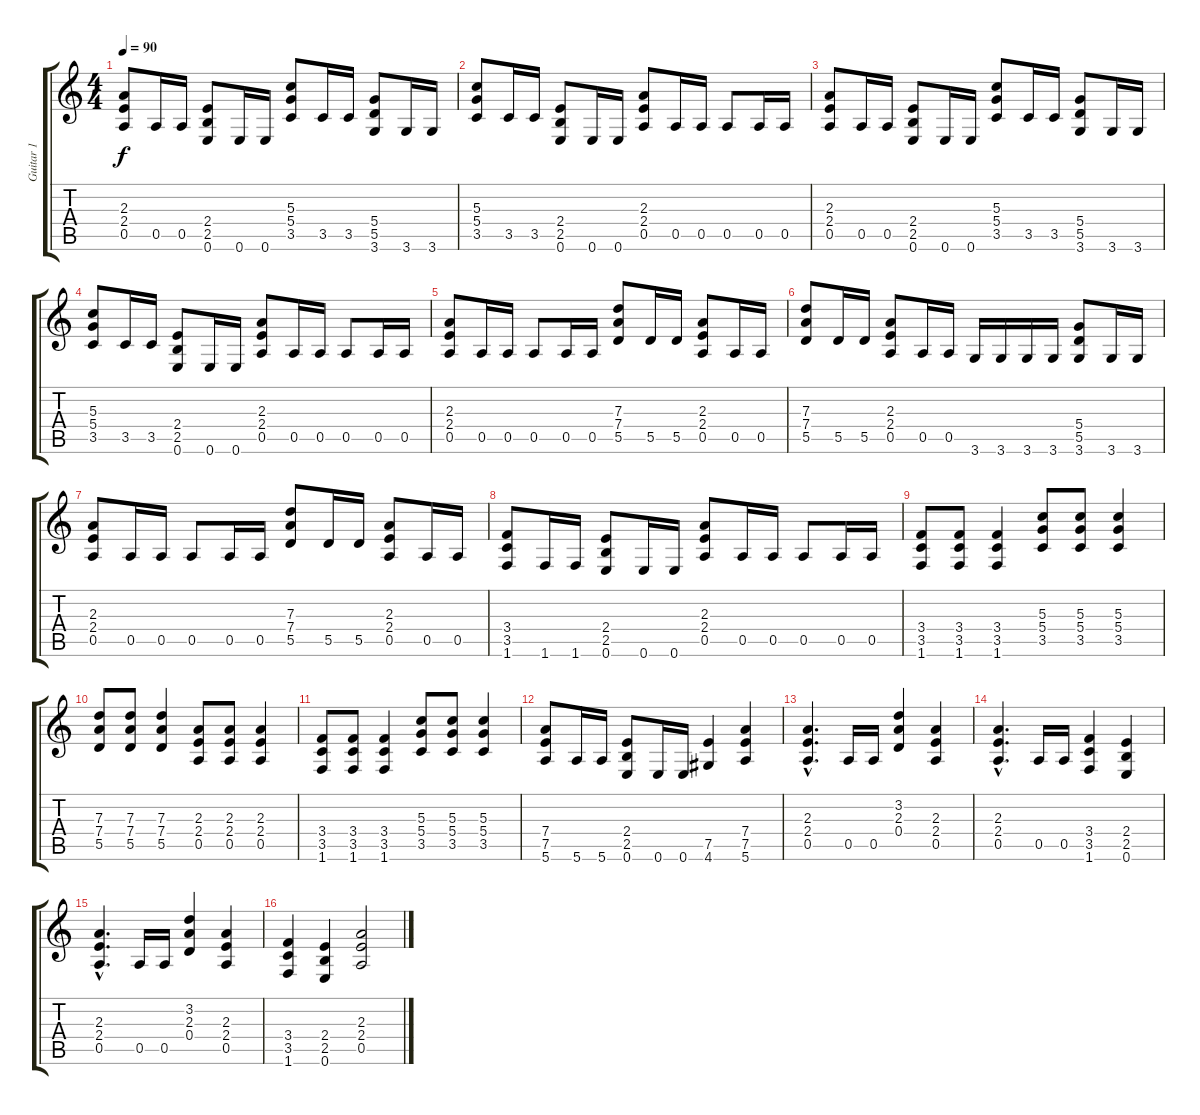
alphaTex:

\track ("Guitar 1" "Guitar 1") {instrument acousticguitarnylon}
\staff {score tabs}
\tuning (E4 B3 G3 D3 A2 E2) {hide}
\ts (4 4)
\tempo 90
\clef g2
\ks c
(2.3 2.4 0.5).8{dy f} 0.5.16 0.5.16 (2.4 2.5 0.6).8 0.6.16 0.6.16 (5.3 5.4 3.5).8 3.5.16 3.5.16 (5.4 5.5 3.6).8 3.6.16 3.6.16 |
(5.3 5.4 3.5).8 3.5.16 3.5.16 (2.4 2.5 0.6).8 0.6.16 0.6.16 (2.3 2.4 0.5).8 0.5.16 0.5.16 0.5.8 0.5.16 0.5.16 |
(2.3 2.4 0.5).8 0.5.16 0.5.16 (2.4 2.5 0.6).8 0.6.16 0.6.16 (5.3 5.4 3.5).8 3.5.16 3.5.16 (5.4 5.5 3.6).8 3.6.16 3.6.16 |
(5.3 5.4 3.5).8 3.5.16 3.5.16 (2.4 2.5 0.6).8 0.6.16 0.6.16 (2.3 2.4 0.5).8 0.5.16 0.5.16 0.5.8 0.5.16 0.5.16 |
(2.3 2.4 0.5).8 0.5.16 0.5.16 0.5.8 0.5.16 0.5.16 (7.3 7.4 5.5).8 5.5.16 5.5.16 (2.3 2.4 0.5).8 0.5.16 0.5.16 |
(7.3 7.4 5.5).8 5.5.16 5.5.16 (2.3 2.4 0.5).8 0.5.16 0.5.16 3.6.16 3.6.16 3.6.16 3.6.16 (5.4 5.5 3.6).8 3.6.16 3.6.16 |
(2.3 2.4 0.5).8 0.5.16 0.5.16 0.5.8 0.5.16 0.5.16 (7.3 7.4 5.5).8 5.5.16 5.5.16 (2.3 2.4 0.5).8 0.5.16 0.5.16 |
(3.4 3.5 1.6).8 1.6.16 1.6.16 (2.4 2.5 0.6).8 0.6.16 0.6.16 (2.3 2.4 0.5).8 0.5.16 0.5.16 0.5.8 0.5.16 0.5.16 |
(3.4 3.5 1.6).8 (3.4 3.5 1.6).8 (3.4 3.5 1.6).4 (5.3 5.4 3.5).8 (5.3 5.4 3.5).8 (5.3 5.4 3.5).4 |
(7.3 7.4 5.5).8 (7.3 7.4 5.5).8 (7.3 7.4 5.5).4 (2.3 2.4 0.5).8 (2.3 2.4 0.5).8 (2.3 2.4 0.5).4 |
(3.4 3.5 1.6).8 (3.4 3.5 1.6).8 (3.4 3.5 1.6).4 (5.3 5.4 3.5).8 (5.3 5.4 3.5).8 (5.3 5.4 3.5).4 |
(7.4 7.5 5.6).8 5.6.16 5.6.16 (2.4 2.5 0.6).8 0.6.16 0.6.16 (7.5 4.6).4 (7.4 7.5 5.6).4 |
(2.3{hac} 2.4{hac} 0.5{hac}).4{d} 0.5.16 0.5.16 (3.2 2.3 0.4).4 (2.3 2.4 0.5).4 |
(2.3{hac} 2.4{hac} 0.5{hac}).4{d} 0.5.16 0.5.16 (3.4 3.5 1.6).4 (2.4 2.5 0.6).4 |
(2.3{hac} 2.4{hac} 0.5{hac}).4{d} 0.5.16 0.5.16 (3.2 2.3 0.4).4 (2.3 2.4 0.5).4 |
(3.4 3.5 1.6).4 (2.4 2.5 0.6).4 (2.3 2.4 0.5).2
